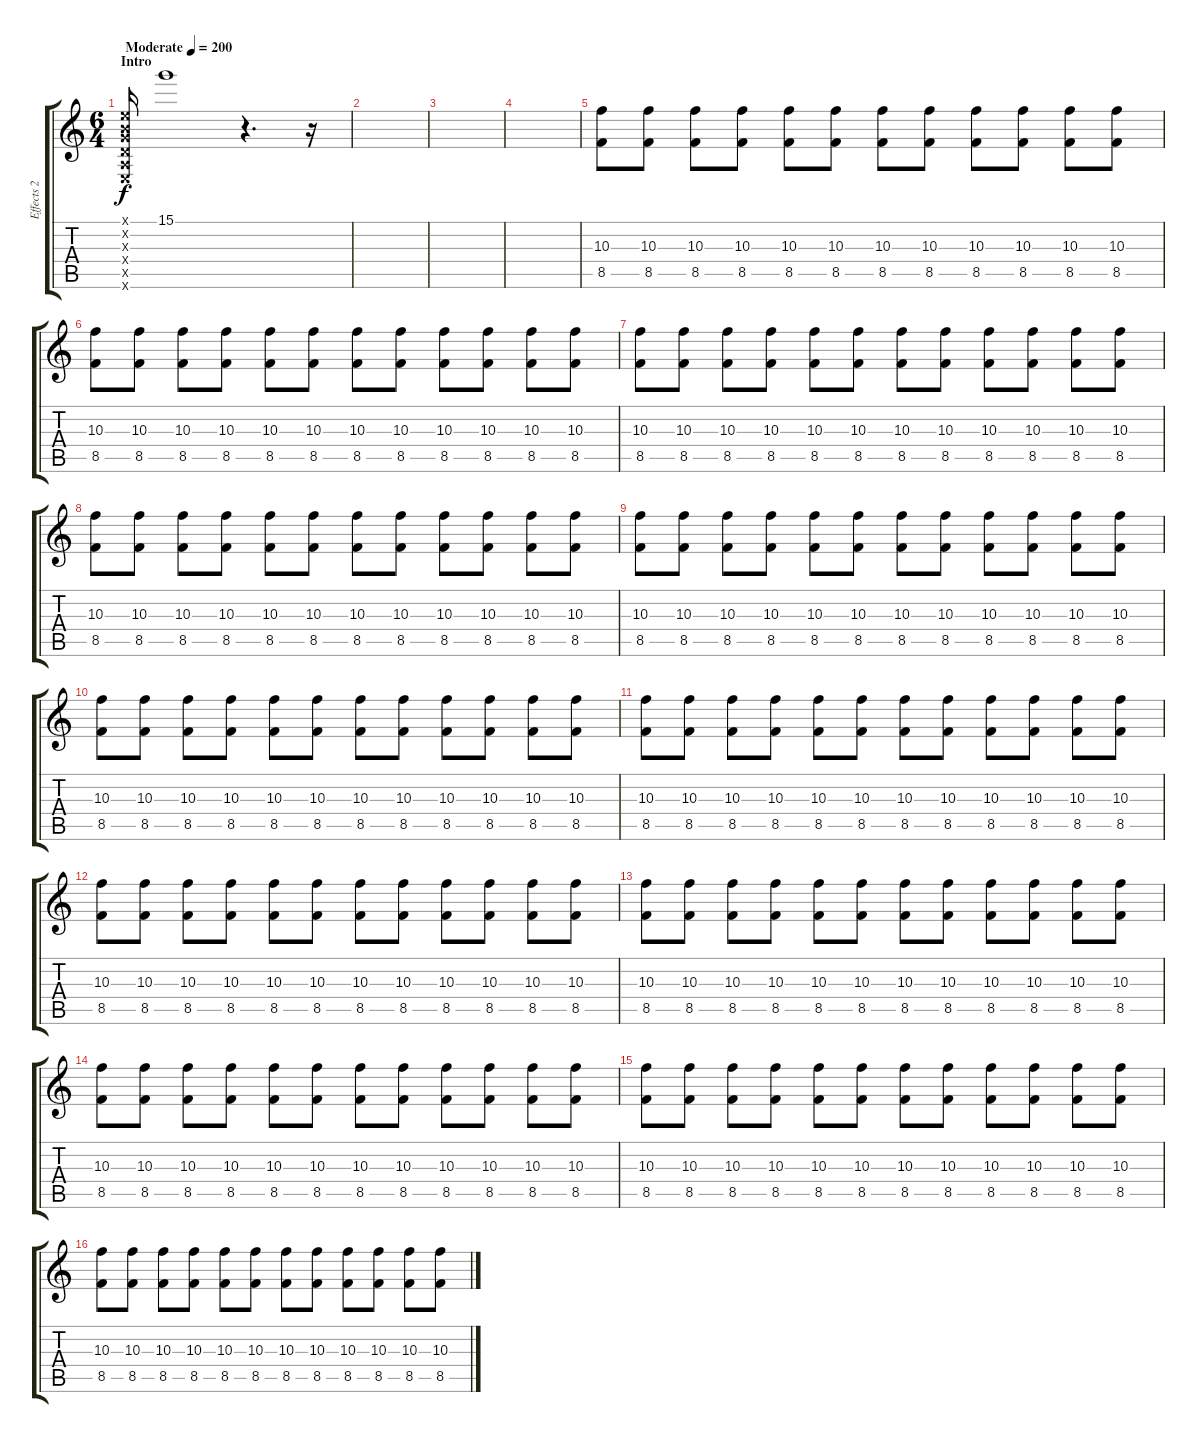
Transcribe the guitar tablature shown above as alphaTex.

\track ("Effects 2" "Effects 2") {instrument distortionguitar}
\staff {score tabs}
\tuning (E4 B3 G3 D3 A2 E2) {hide}
\ts (6 4)
\section ("" "Intro")
\tempo (200 "Moderate")
\clef g2
\ks c
(0.1{x} 0.2{x} 0.3{x} 0.4{x} 0.5{x} 0.6{x}).16{dy f volume 4 instrument distortionguitar} 15.1.1 r.4{d} r.16 |
|
|
|
(10.3 8.5).8{volume 3} (10.3 8.5).8 (10.3 8.5).8 (10.3 8.5).8 (10.3 8.5).8 (10.3 8.5).8 (10.3 8.5).8 (10.3 8.5).8 (10.3 8.5).8 (10.3 8.5).8 (10.3 8.5).8 (10.3 8.5).8 |
(10.3 8.5).8 (10.3 8.5).8 (10.3 8.5).8 (10.3 8.5).8 (10.3 8.5).8 (10.3 8.5).8 (10.3 8.5).8 (10.3 8.5).8 (10.3 8.5).8 (10.3 8.5).8 (10.3 8.5).8 (10.3 8.5).8 |
(10.3 8.5).8 (10.3 8.5).8 (10.3 8.5).8 (10.3 8.5).8 (10.3 8.5).8 (10.3 8.5).8 (10.3 8.5).8 (10.3 8.5).8 (10.3 8.5).8 (10.3 8.5).8 (10.3 8.5).8 (10.3 8.5).8 |
(10.3 8.5).8 (10.3 8.5).8 (10.3 8.5).8 (10.3 8.5).8 (10.3 8.5).8 (10.3 8.5).8 (10.3 8.5).8 (10.3 8.5).8 (10.3 8.5).8 (10.3 8.5).8 (10.3 8.5).8 (10.3 8.5).8 |
(10.3 8.5).8 (10.3 8.5).8 (10.3 8.5).8 (10.3 8.5).8 (10.3 8.5).8 (10.3 8.5).8 (10.3 8.5).8 (10.3 8.5).8 (10.3 8.5).8 (10.3 8.5).8 (10.3 8.5).8 (10.3 8.5).8 |
(10.3 8.5).8 (10.3 8.5).8 (10.3 8.5).8 (10.3 8.5).8 (10.3 8.5).8 (10.3 8.5).8 (10.3 8.5).8 (10.3 8.5).8 (10.3 8.5).8 (10.3 8.5).8 (10.3 8.5).8 (10.3 8.5).8 |
(10.3 8.5).8 (10.3 8.5).8 (10.3 8.5).8 (10.3 8.5).8 (10.3 8.5).8 (10.3 8.5).8 (10.3 8.5).8 (10.3 8.5).8 (10.3 8.5).8 (10.3 8.5).8 (10.3 8.5).8 (10.3 8.5).8 |
(10.3 8.5).8 (10.3 8.5).8 (10.3 8.5).8 (10.3 8.5).8 (10.3 8.5).8 (10.3 8.5).8 (10.3 8.5).8 (10.3 8.5).8 (10.3 8.5).8 (10.3 8.5).8 (10.3 8.5).8 (10.3 8.5).8 |
(10.3 8.5).8 (10.3 8.5).8 (10.3 8.5).8 (10.3 8.5).8 (10.3 8.5).8 (10.3 8.5).8 (10.3 8.5).8 (10.3 8.5).8 (10.3 8.5).8 (10.3 8.5).8 (10.3 8.5).8 (10.3 8.5).8 |
(10.3 8.5).8 (10.3 8.5).8 (10.3 8.5).8 (10.3 8.5).8 (10.3 8.5).8 (10.3 8.5).8 (10.3 8.5).8 (10.3 8.5).8 (10.3 8.5).8 (10.3 8.5).8 (10.3 8.5).8 (10.3 8.5).8 |
(10.3 8.5).8 (10.3 8.5).8 (10.3 8.5).8 (10.3 8.5).8 (10.3 8.5).8 (10.3 8.5).8 (10.3 8.5).8 (10.3 8.5).8 (10.3 8.5).8 (10.3 8.5).8 (10.3 8.5).8 (10.3 8.5).8 |
(10.3 8.5).8 (10.3 8.5).8 (10.3 8.5).8 (10.3 8.5).8 (10.3 8.5).8 (10.3 8.5).8 (10.3 8.5).8 (10.3 8.5).8 (10.3 8.5).8 (10.3 8.5).8 (10.3 8.5).8 (10.3 8.5).8
